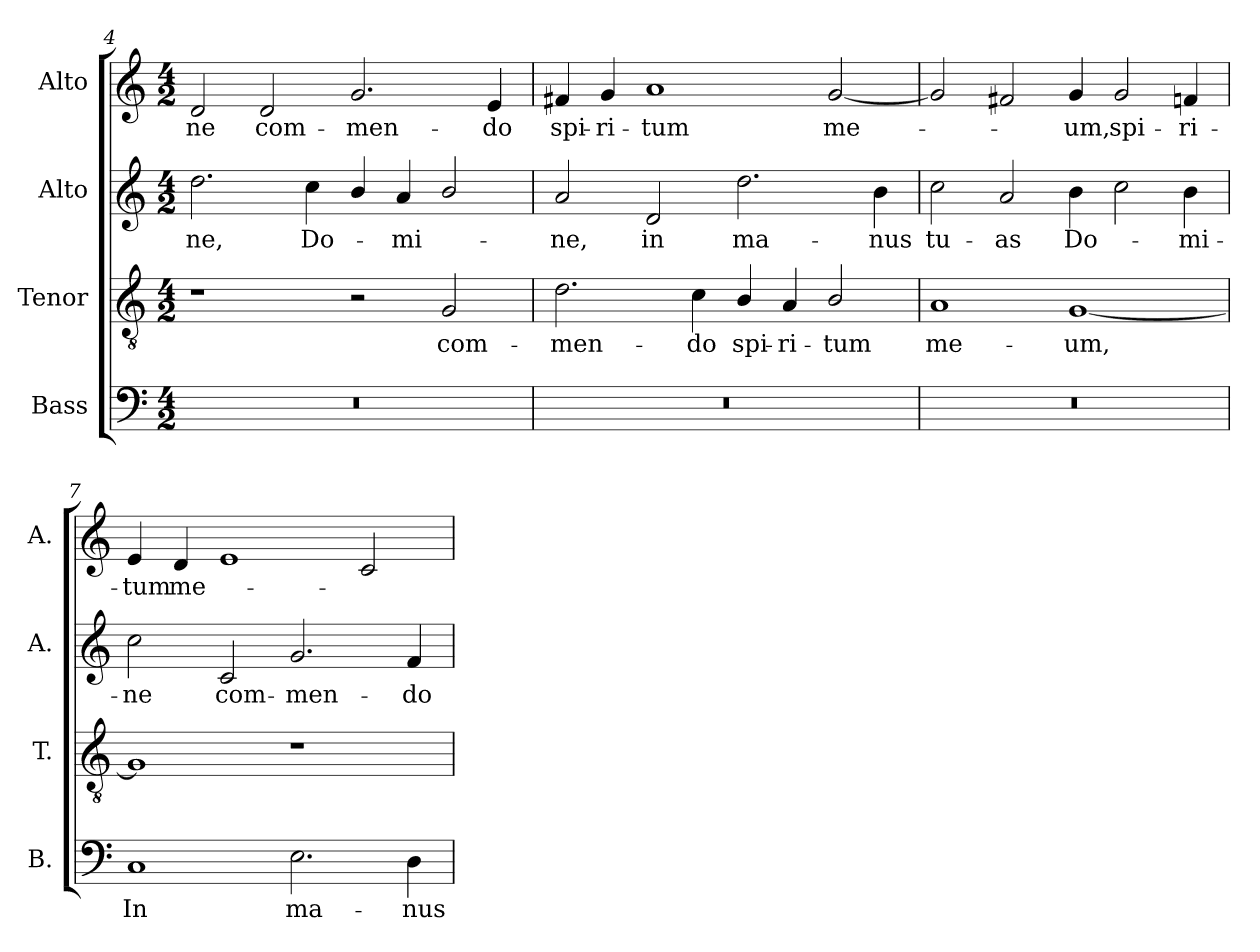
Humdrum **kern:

**kern	**text	**kern	**text	**kern	**text	**kern	**text
*part4	*part4	*part3	*part3	*part2	*part2	*part1	*part1
*staff4	*staff4	*staff3	*staff3	*staff2	*staff2	*staff1	*staff1
*I"Bass	*	*I"Tenor	*	*I"Alto	*	*I"Alto	*
*I'B.	*	*I'T.	*	*I'A.	*	*I'A.	*
*clefF4	*	*clefGv2	*	*clefG2	*	*clefG2	*
*	*	*ITrd7c12	*	*	*	*	*
*k[]	*	*k[]	*	*k[]	*	*k[]	*
*C:	*	*C:	*	*C:	*	*C:	*
*M4/2	*	*M4/2	*	*M4/2	*	*M4/2	*
=4	=4	=4	=4	=4	=4	=4	=4
!LO:N:vis=1	!	!	!	!	!	!	!
!	!	!	!	!	!LO:LY:b:color=#000000	!	!
!	!	!	!	!	!	!	!LO:LY:b:color=#000000
0r	.	1r	.	2.ddi\	-ne,	2di/	-ne
!	!	!	!	!	!	!	!LO:LY:b:color=#000000
.	.	.	.	.	.	2di/	com-
!	!	!	!	!	!LO:LY:b:color=#000000	!	!
.	.	.	.	4cci\	Do-	.	.
!	!	!	!	!	!	!	!LO:LY:b:color=#000000
.	.	2r	.	4bi/	.	2.gi/	-men-
!	!	!	!	!	!LO:LY:b:color=#000000	!	!
.	.	.	.	4ai/	-mi-	.	.
!	!	!	!LO:LY:b:color=#000000	!	!	!	!
.	.	2GGi/	com-	2bi/	.	.	.
!	!	!	!	!	!	!	!LO:LY:b:color=#000000
.	.	.	.	.	.	4ei/	-do
!!LO:LB:g=z
=5	=5	=5	=5	=5	=5	=5	=5
!LO:N:vis=1	!	!	!	!	!	!	!
!	!	!	!LO:LY:b:color=#000000	!	!	!	!
!	!	!	!	!	!LO:LY:b:color=#000000	!	!
!	!	!	!	!	!	!	!LO:LY:b:color=#000000
0r	.	2.Di\	-men-	2ai/	-ne,	4f#Xi/	spi-
!	!	!	!	!	!	!	!LO:LY:b:color=#000000
.	.	.	.	.	.	4gi/	-ri-
!	!	!	!	!	!LO:LY:b:color=#000000	!	!
!	!	!	!	!	!	!	!LO:LY:b:color=#000000
.	.	.	.	2di/	in	1ai	-tum
!	!	!	!LO:LY:b:color=#000000	!	!	!	!
.	.	4Ci\	-do	.	.	.	.
!	!	!	!LO:LY:b:color=#000000	!	!	!	!
!	!	!	!	!	!LO:LY:b:color=#000000	!	!
.	.	4BBi/	spi-	2.ddi\	ma-	.	.
!	!	!	!LO:LY:b:color=#000000	!	!	!	!
.	.	4AAi/	-ri-	.	.	.	.
!	!	!	!LO:LY:b:color=#000000	!	!	!	!
!	!	!	!	!	!	!	!LO:LY:b:color=#000000
.	.	2BBi/	-tum	.	.	[2gi/	me-
!	!	!	!	!	!LO:LY:b:color=#000000	!	!
.	.	.	.	4bi\	-nus	.	.
=6	=6	=6	=6	=6	=6	=6	=6
!LO:N:vis=1	!	!	!	!	!	!	!
!	!	!	!LO:LY:b:color=#000000	!	!	!	!
!	!	!	!	!	!LO:LY:b:color=#000000	!	!
0r	.	1AAi	me-	2cci\	tu-	2gi/]	.
!	!	!	!	!	!LO:LY:b:color=#000000	!	!
.	.	.	.	2ai/	-as	2f#Xi/	.
!	!	!	!LO:LY:b:color=#000000	!	!	!	!
!	!	!	!	!	!LO:LY:b:color=#000000	!	!
!	!	!	!	!	!	!	!LO:LY:b:color=#000000
.	.	[1GGi	-um,	4bi\	Do-	4gi/	-um,
!	!	!	!	!	!	!	!LO:LY:b:color=#000000
.	.	.	.	2cci\	.	2gi/	spi-
!	!	!	!	!	!LO:LY:b:color=#000000	!	!
!	!	!	!	!	!	!	!LO:LY:b:color=#000000
.	.	.	.	4bi\	-mi-	4fni/	-ri-
=7	=7	=7	=7	=7	=7	=7	=7
!	!LO:LY:b:color=#000000	!	!	!	!	!	!
!	!	!	!	!	!LO:LY:b:color=#000000	!	!
!	!	!	!	!	!	!	!LO:LY:b:color=#000000
1Ci	In	1GGi]	.	2cci\	-ne	4ei/	-tum
!	!	!	!	!	!	!	!LO:LY:b:color=#000000
.	.	.	.	.	.	4di/	me-
!	!	!	!	!	!LO:LY:b:color=#000000	!	!
.	.	.	.	2ci/	com-	1ei	.
!	!LO:LY:b:color=#000000	!	!	!	!	!	!
!	!	!	!	!	!LO:LY:b:color=#000000	!	!
2.Ei\	ma-	1r	.	2.gi/	-men-	.	.
.	.	.	.	.	.	2ci/	.
!	!LO:LY:b:color=#000000	!	!	!	!	!	!
!	!	!	!	!	!LO:LY:b:color=#000000	!	!
4Di\	-nus	.	.	4fi/	-do	.	.
=	=	=	=	=	=	=	=
*-	*-	*-	*-	*-	*-	*-	*-
